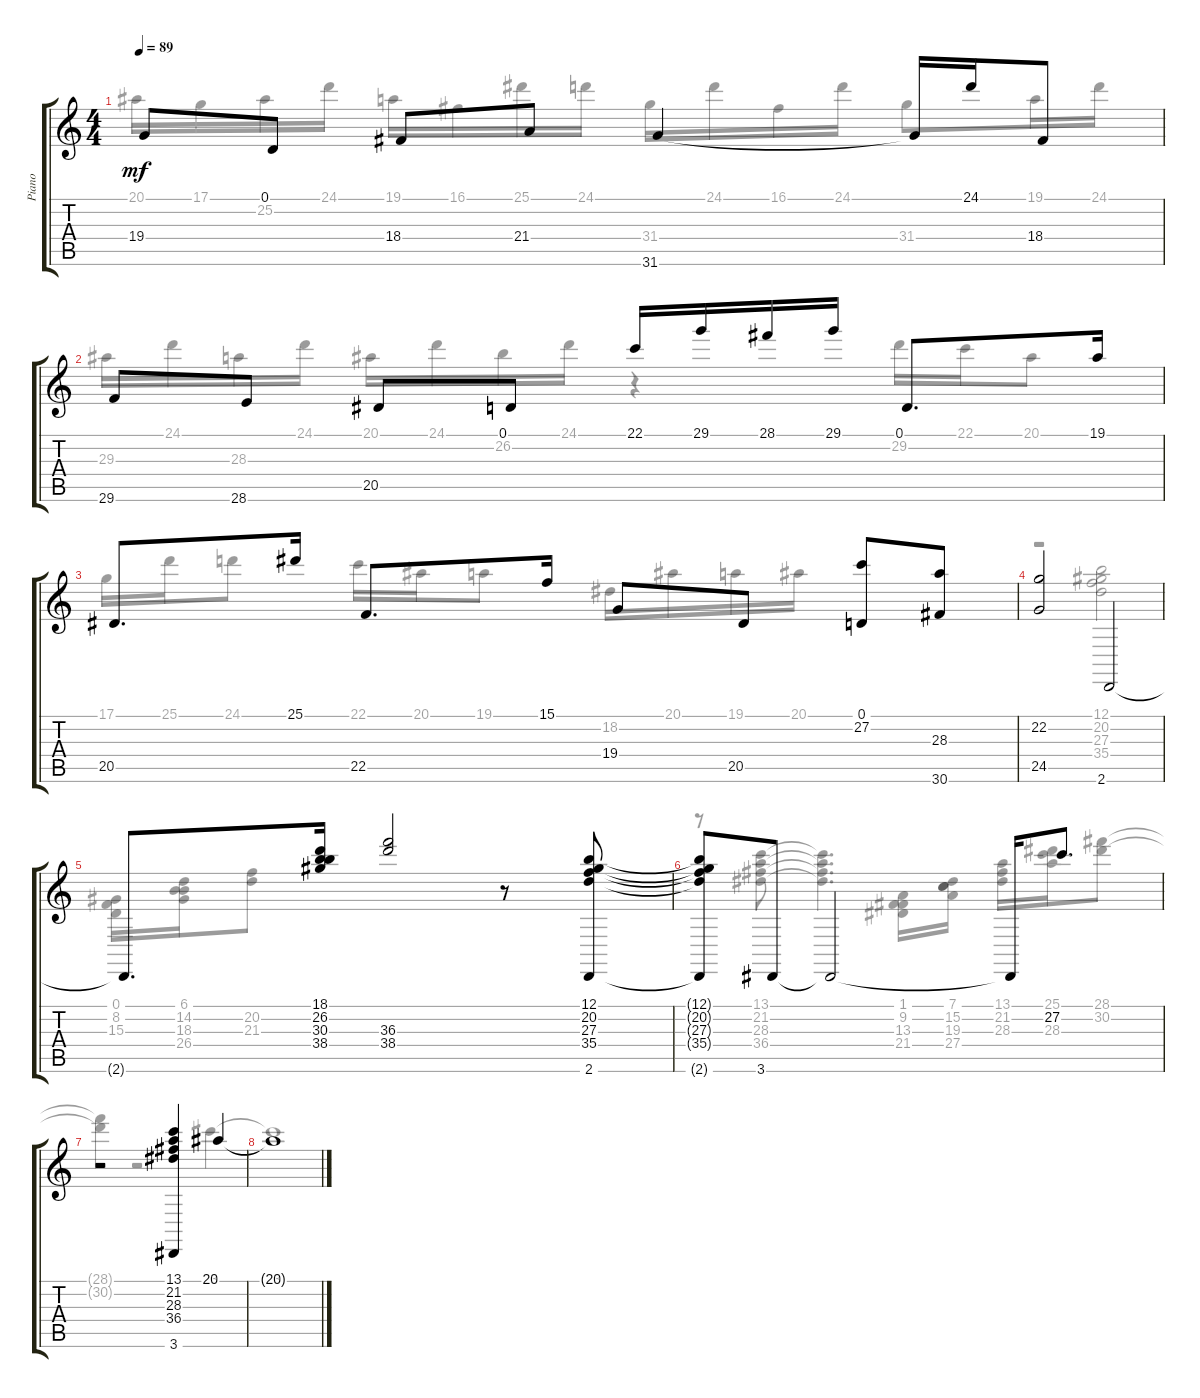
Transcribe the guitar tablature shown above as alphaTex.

\track ("Piano" "Piano") {instrument acousticgrandpiano}
\staff {score tabs}
\tuning (D4 A3 F3 C3 G2 C2) {hide}
\voice
\ts (4 4)
\tempo 89
\clef g2
\ks aminor
19.4.8{dy mf} 0.1.8 18.4.8 21.4.8 31.6.4 31.6{t}.16 24.1.16 18.4.8 |
29.6.8 28.6.8 20.5.8 0.1.8 22.1.16 29.1.16 28.1.16 29.1.16 0.1.8{d} 19.1.16 |
20.5.8{d} 25.1.16 22.5.8{d} 15.1.16 19.4.8 20.5.8 (0.1 27.2).8 (28.3 30.6).8 |
(22.2 24.5).2 2.6.2 |
2.6{t}.8{d} (18.1 26.2 30.3 38.4).16 (36.3 38.4).2 r.8 (12.1 20.2 27.3 35.4 2.6).8 |
(12.1{t} 20.2{t} 27.3{t} 35.4{t} 2.6{t}).8 3.6.8 3.6{t}.2 3.6{t}.16 27.2.8{d} |
r.2 (13.1 21.2 28.3 36.4 3.6).4 20.1.4 |
20.1{t}.1
\voice
\clef g2
\ottava regular
\simile none
\ks aminor
20.1.16{dy mf} 17.1.16 25.2.16 24.1.16 19.1.16 16.1.16 25.1.16 24.1.16 31.4.16 24.1.16 16.1.16 24.1.16 31.4.8 19.1.16 24.1.16 |
29.3.16 24.1.16 28.3.16 24.1.16 20.1.16 24.1.16 26.2.16 24.1.16 r.4 29.2.16 22.1.16 20.1.8 |
17.1.16 25.1.16 24.1.8 22.1.16 20.1.16 19.1.8 18.2.16 20.1.16 19.1.16 20.1.16 |
r.2 (12.1 20.2 27.3 35.4).2 |
(0.1 8.2 15.3).16 (6.1 14.2 18.3 26.4).16 (20.2 21.3).8 |
r.8 (13.1 21.2 28.3 36.4).8 (13.1{t} 21.2{t} 28.3{t} 36.4{t}).4{d} (1.1 9.2 13.3 21.4).16 (7.1 15.2 19.3 27.4).16 (13.1 21.2 28.3).16 (25.1 27.2 28.3).16 (28.1 30.2).8 |
(28.1{t} 30.2{t}).4 r.2 23.1.4 |
23.1{t}.1
